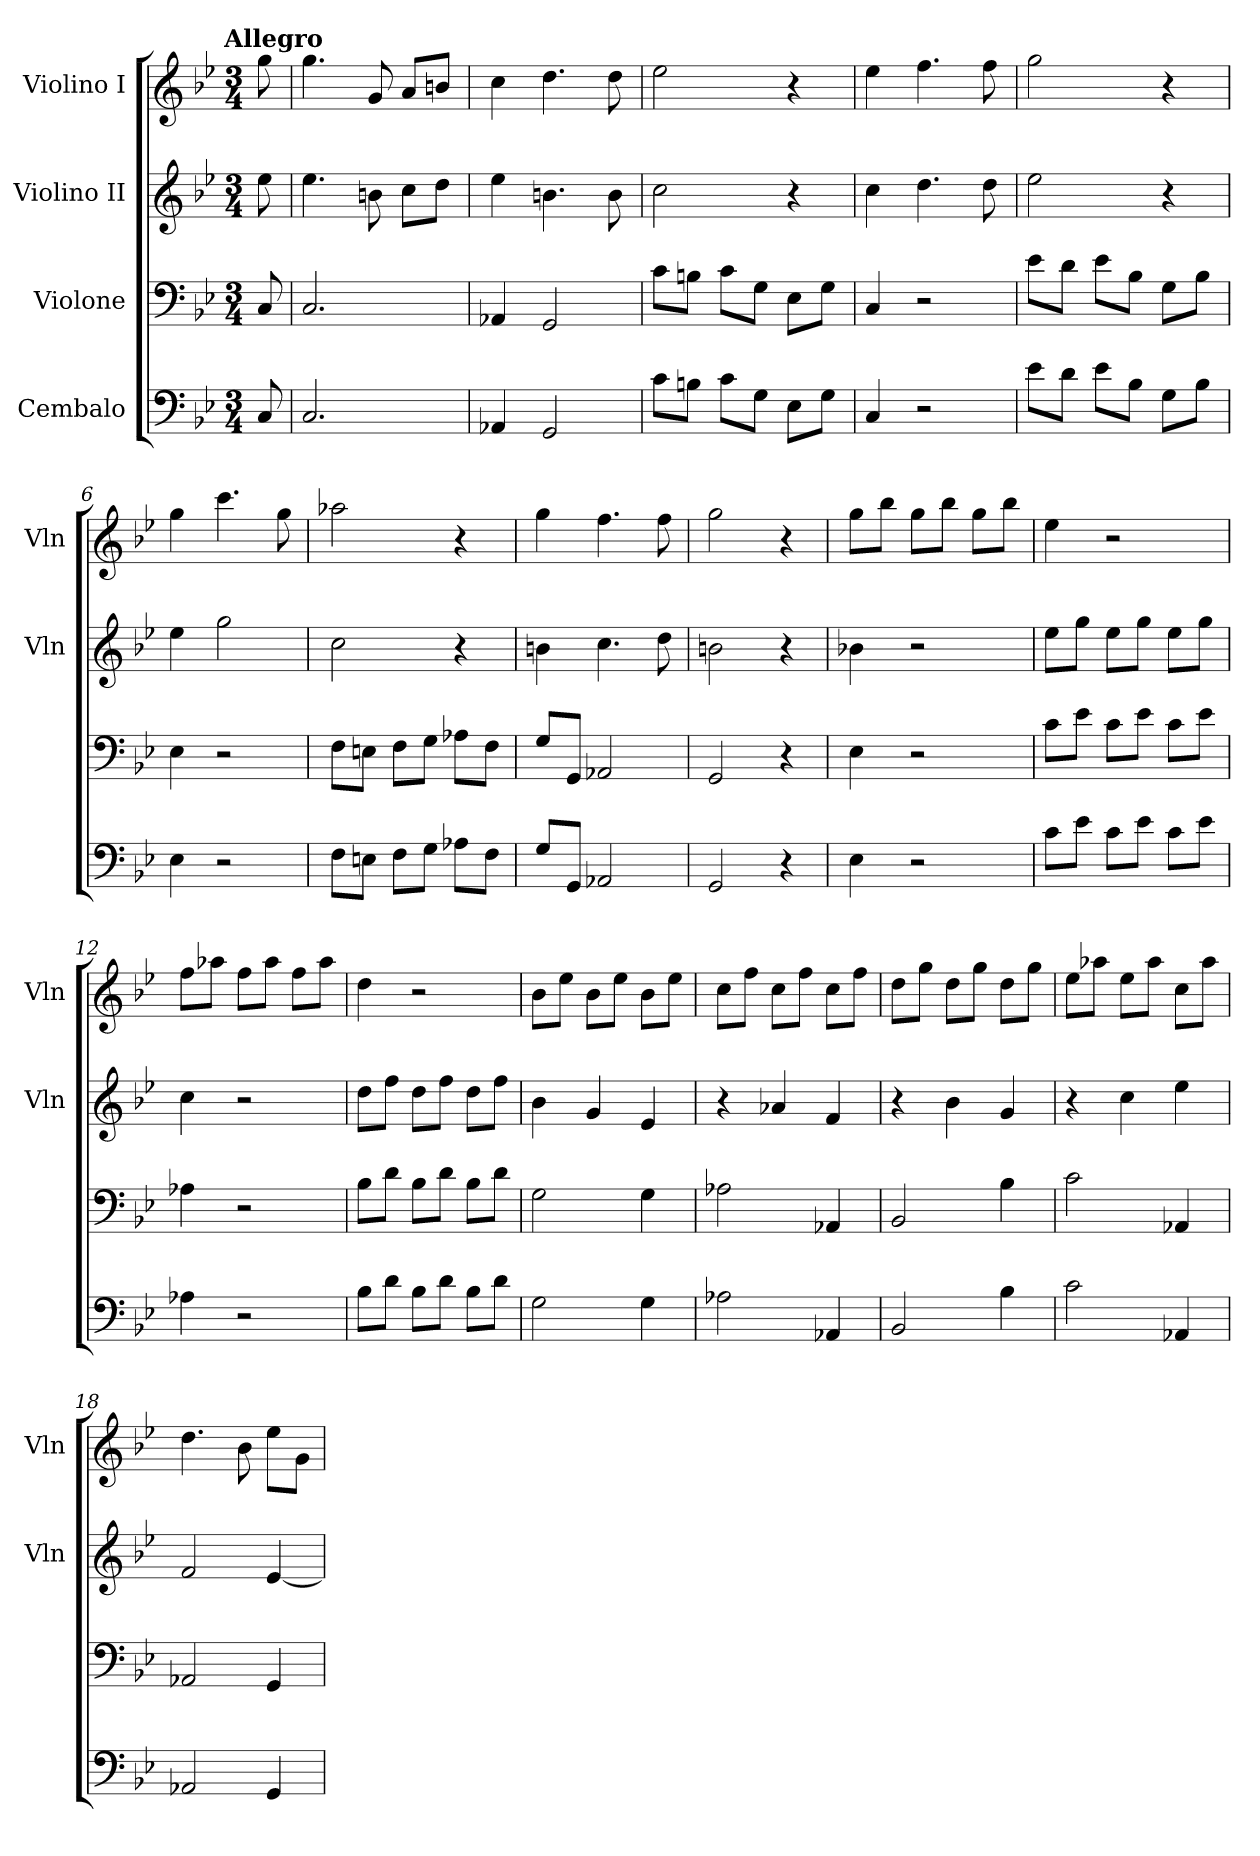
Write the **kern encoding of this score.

**kern	**kern	**kern	**kern
*part4	*part3	*part2	*part1
*staff4	*staff3	*staff2	*staff1
*I"Cembalo	*I"Violone	*I"Violino II	*I"Violino I
*	*	*I'Vln	*I'Vln
*clefF4	*clefF4	*clefG2	*clefG2
*k[b-e-]	*k[b-e-]	*k[b-e-]	*k[b-e-]
*g:	*g:	*g:	*g:
!!LO:TX:omd:t=Allegro
*M3/4	*M3/4	*M3/4	*M3/4
*MM132	*MM132	*MM132	*MM132
=	=	=	=
8C	8C	8ee-	8gg
=1	=1	=1	=1
2.C	2.C	4.ee-	4.gg
.	.	8bn	8g
.	.	8ccL	8aL
.	.	8ddJ	8bnJ
=2	=2	=2	=2
4AA-X	4AA-X	4ee-	4cc
2GG	2GG	4.bn	4.dd
.	.	8b	8dd
=3	=3	=3	=3
8cL	8cL	2cc	2ee-
8BnJ	8BnJ	.	.
8cL	8cL	.	.
8GJ	8GJ	.	.
8E-L	8E-L	4r	4r
8GJ	8GJ	.	.
=4	=4	=4	=4
4C	4C	4cc	4ee-
2r	2r	4.dd	4.ff
.	.	8dd	8ff
=5	=5	=5	=5
8e-L	8e-L	2ee-	2gg
8dJ	8dJ	.	.
8e-L	8e-L	.	.
8B-J	8B-J	.	.
8GL	8GL	4r	4r
8B-J	8B-J	.	.
=6	=6	=6	=6
4E-	4E-	4ee-	4gg
2r	2r	2gg	4.ccc
.	.	.	8gg
=7	=7	=7	=7
8FL	8FL	2cc	2aa-X
8EnJ	8EnJ	.	.
8FL	8FL	.	.
8GJ	8GJ	.	.
8A-XL	8A-XL	4r	4r
8FJ	8FJ	.	.
=8	=8	=8	=8
8GL	8GL	4bn	4gg
8GGJ	8GGJ	.	.
2AA-X	2AA-X	4.cc	4.ff
.	.	8dd	8ff
=9	=9	=9	=9
2GG	2GG	2bn	2gg
4r	4r	4r	4r
=10	=10	=10	=10
4E-	4E-	4b-X	8ggL
.	.	.	8bb-J
2r	2r	2r	8ggL
.	.	.	8bb-J
.	.	.	8ggL
.	.	.	8bb-J
=11	=11	=11	=11
8cL	8cL	8ee-L	4ee-
8e-J	8e-J	8ggJ	.
8cL	8cL	8ee-L	2r
8e-J	8e-J	8ggJ	.
8cL	8cL	8ee-L	.
8e-J	8e-J	8ggJ	.
=12	=12	=12	=12
4A-X	4A-X	4cc	8ffL
.	.	.	8aa-XJ
2r	2r	2r	8ffL
.	.	.	8aa-J
.	.	.	8ffL
.	.	.	8aa-J
=13	=13	=13	=13
8B-L	8B-L	8ddL	4dd
8dJ	8dJ	8ffJ	.
8B-L	8B-L	8ddL	2r
8dJ	8dJ	8ffJ	.
8B-L	8B-L	8ddL	.
8dJ	8dJ	8ffJ	.
=14	=14	=14	=14
2G	2G	4b-	8b-L
.	.	.	8ee-J
.	.	4g	8b-L
.	.	.	8ee-J
4G	4G	4e-	8b-L
.	.	.	8ee-J
=15	=15	=15	=15
2A-X	2A-X	4r	8ccL
.	.	.	8ffJ
.	.	4a-X	8ccL
.	.	.	8ffJ
4AA-X	4AA-X	4f	8ccL
.	.	.	8ffJ
=16	=16	=16	=16
2BB-	2BB-	4r	8ddL
.	.	.	8ggJ
.	.	4b-	8ddL
.	.	.	8ggJ
4B-	4B-	4g	8ddL
.	.	.	8ggJ
=17	=17	=17	=17
2c	2c	4r	8ee-L
.	.	.	8aa-XJ
.	.	4cc	8ee-L
.	.	.	8aa-J
4AA-X	4AA-X	4ee-	8ccL
.	.	.	8aa-J
=18	=18	=18	=18
2AA-X	2AA-X	2f	4.dd
.	.	.	8b-
4GG	4GG	[4e-	8ee-L
.	.	.	8gJ
=	=	=	=
*-	*-	*-	*-
